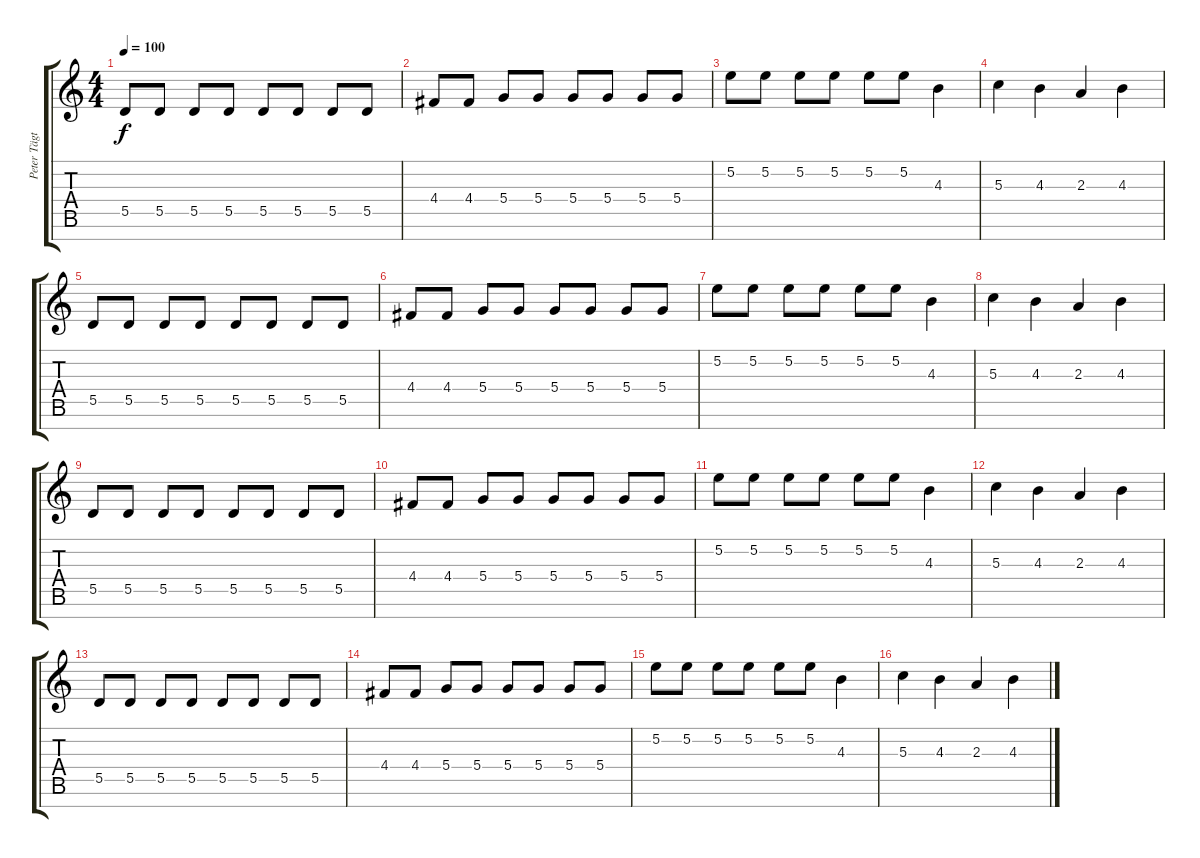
\track ("Peter Tägtgren - Lead" "Peter Tägt") {instrument distortionguitar}
\staff {score tabs}
\tuning (E4 B3 G3 D3 A2 E2 B1) {hide}
\ts (4 4)
\tempo 100
\clef g2
\ks c
5.5.8{dy f} 5.5.8 5.5.8 5.5.8 5.5.8 5.5.8 5.5.8 5.5.8 |
4.4.8 4.4.8 5.4.8 5.4.8 5.4.8 5.4.8 5.4.8 5.4.8 |
5.2.8 5.2.8 5.2.8 5.2.8 5.2.8 5.2.8 4.3.4 |
5.3.4 4.3.4 2.3.4 4.3.4 |
5.5.8 5.5.8 5.5.8 5.5.8 5.5.8 5.5.8 5.5.8 5.5.8 |
4.4.8 4.4.8 5.4.8 5.4.8 5.4.8 5.4.8 5.4.8 5.4.8 |
5.2.8 5.2.8 5.2.8 5.2.8 5.2.8 5.2.8 4.3.4 |
5.3.4 4.3.4 2.3.4 4.3.4 |
5.5.8 5.5.8 5.5.8 5.5.8 5.5.8 5.5.8 5.5.8 5.5.8 |
4.4.8 4.4.8 5.4.8 5.4.8 5.4.8 5.4.8 5.4.8 5.4.8 |
5.2.8 5.2.8 5.2.8 5.2.8 5.2.8 5.2.8 4.3.4 |
5.3.4 4.3.4 2.3.4 4.3.4 |
5.5.8 5.5.8 5.5.8 5.5.8 5.5.8 5.5.8 5.5.8 5.5.8 |
4.4.8 4.4.8 5.4.8 5.4.8 5.4.8 5.4.8 5.4.8 5.4.8 |
5.2.8 5.2.8 5.2.8 5.2.8 5.2.8 5.2.8 4.3.4 |
5.3.4 4.3.4 2.3.4 4.3.4
